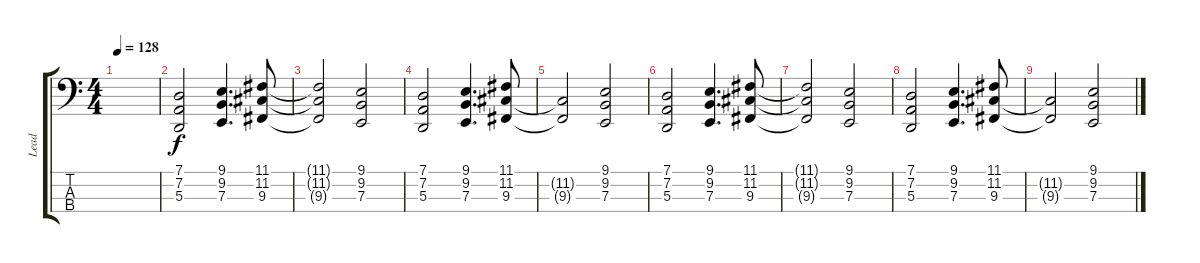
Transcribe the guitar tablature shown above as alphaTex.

\track ("Lead" "Lead") {instrument lead8bassandlead}
\staff {score tabs}
\tuning (G2 D2 A1 E1) {hide}
\ts (4 4)
\tempo 128
\clef f4
\ks c
|
(7.1 7.2 5.3).2 (9.1 9.2 7.3).4{d} (11.1 11.2 9.3).8 |
(11.1{t} 11.2{t} 9.3{t}).2 (9.1 9.2 7.3).2 |
(7.1 7.2 5.3).2 (9.1 9.2 7.3).4{d} (11.1 11.2 9.3).8 |
(11.2{t} 9.3{t}).2 (9.1 9.2 7.3).2 |
(7.1 7.2 5.3).2 (9.1 9.2 7.3).4{d} (11.1 11.2 9.3).8 |
(11.1{t} 11.2{t} 9.3{t}).2 (9.1 9.2 7.3).2 |
(7.1 7.2 5.3).2 (9.1 9.2 7.3).4{d} (11.1 11.2 9.3).8 |
(11.2{t} 9.3{t}).2 (9.1 9.2 7.3).2
